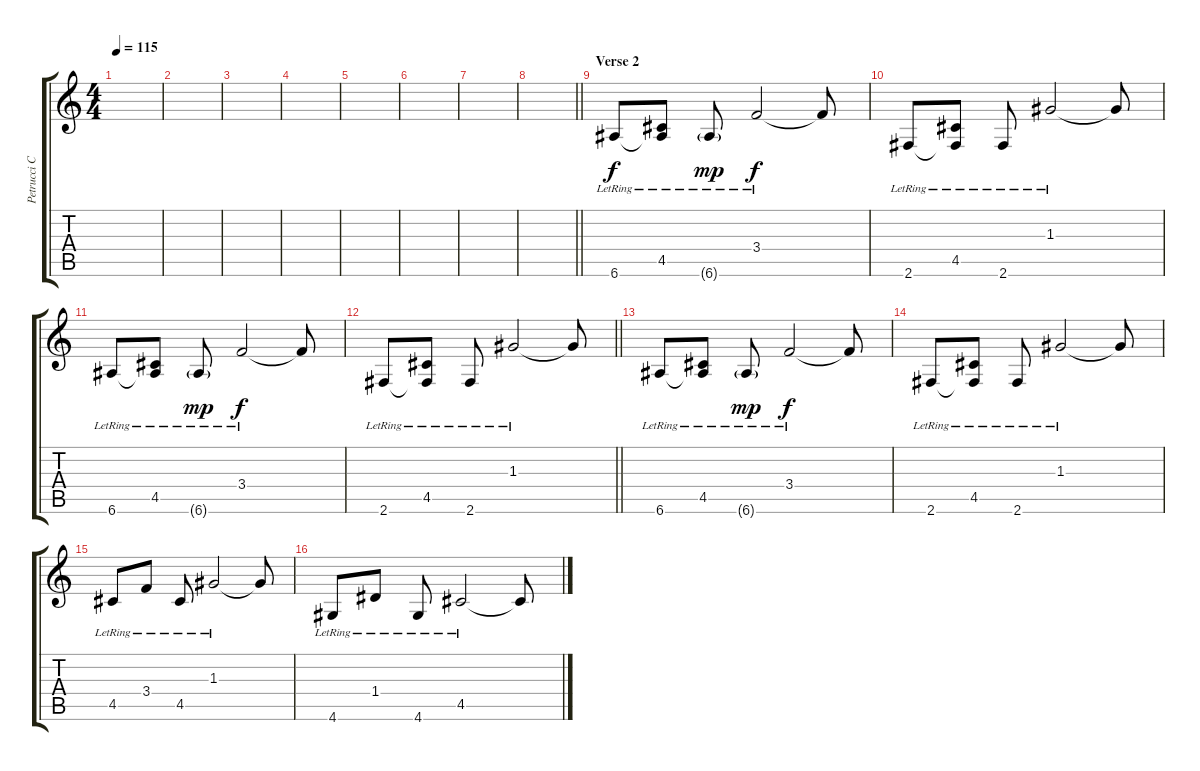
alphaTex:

\track ("Petrucci Clean" "Petrucci C") {instrument electricguitarclean}
\staff {score tabs}
\tuning (E4 B3 G3 D3 A2 E2) {hide}
\ts (4 4)
\tempo 115
\clef g2
\ks c
|
|
|
|
|
|
|
\barLineRight lightlight
|
\section ("" "Verse 2")
6.6{lr}.8 (4.5{lr} 6.6{lr t}).8 6.6{g lr}.8{dy mp} 3.4{lr}.2{dy f} 3.4{t}.8 |
2.6{lr}.8 (4.5{lr} 2.6{t}).8 2.6{lr}.8 1.3{lr}.2 1.3{t}.8 |
6.6{lr}.8 (4.5{lr} 6.6{lr t}).8 6.6{g lr}.8{dy mp} 3.4{lr}.2{dy f} 3.4{t}.8 |
\barLineRight lightlight
2.6{lr}.8 (4.5{lr} 2.6{t}).8 2.6{lr}.8 1.3{lr}.2 1.3{t}.8 |
6.6{lr}.8 (4.5{lr} 6.6{lr t}).8 6.6{g lr}.8{dy mp} 3.4{lr}.2{dy f} 3.4{t}.8 |
2.6{lr}.8 (4.5{lr} 2.6{t}).8 2.6{lr}.8 1.3{lr}.2 1.3{t}.8 |
4.5{lr}.8 3.4{lr}.8 4.5{lr}.8 1.3{lr}.2 1.3{t}.8 |
4.6{lr}.8 1.4{lr}.8 4.6{lr}.8 4.5{lr}.2 4.5{t}.8
